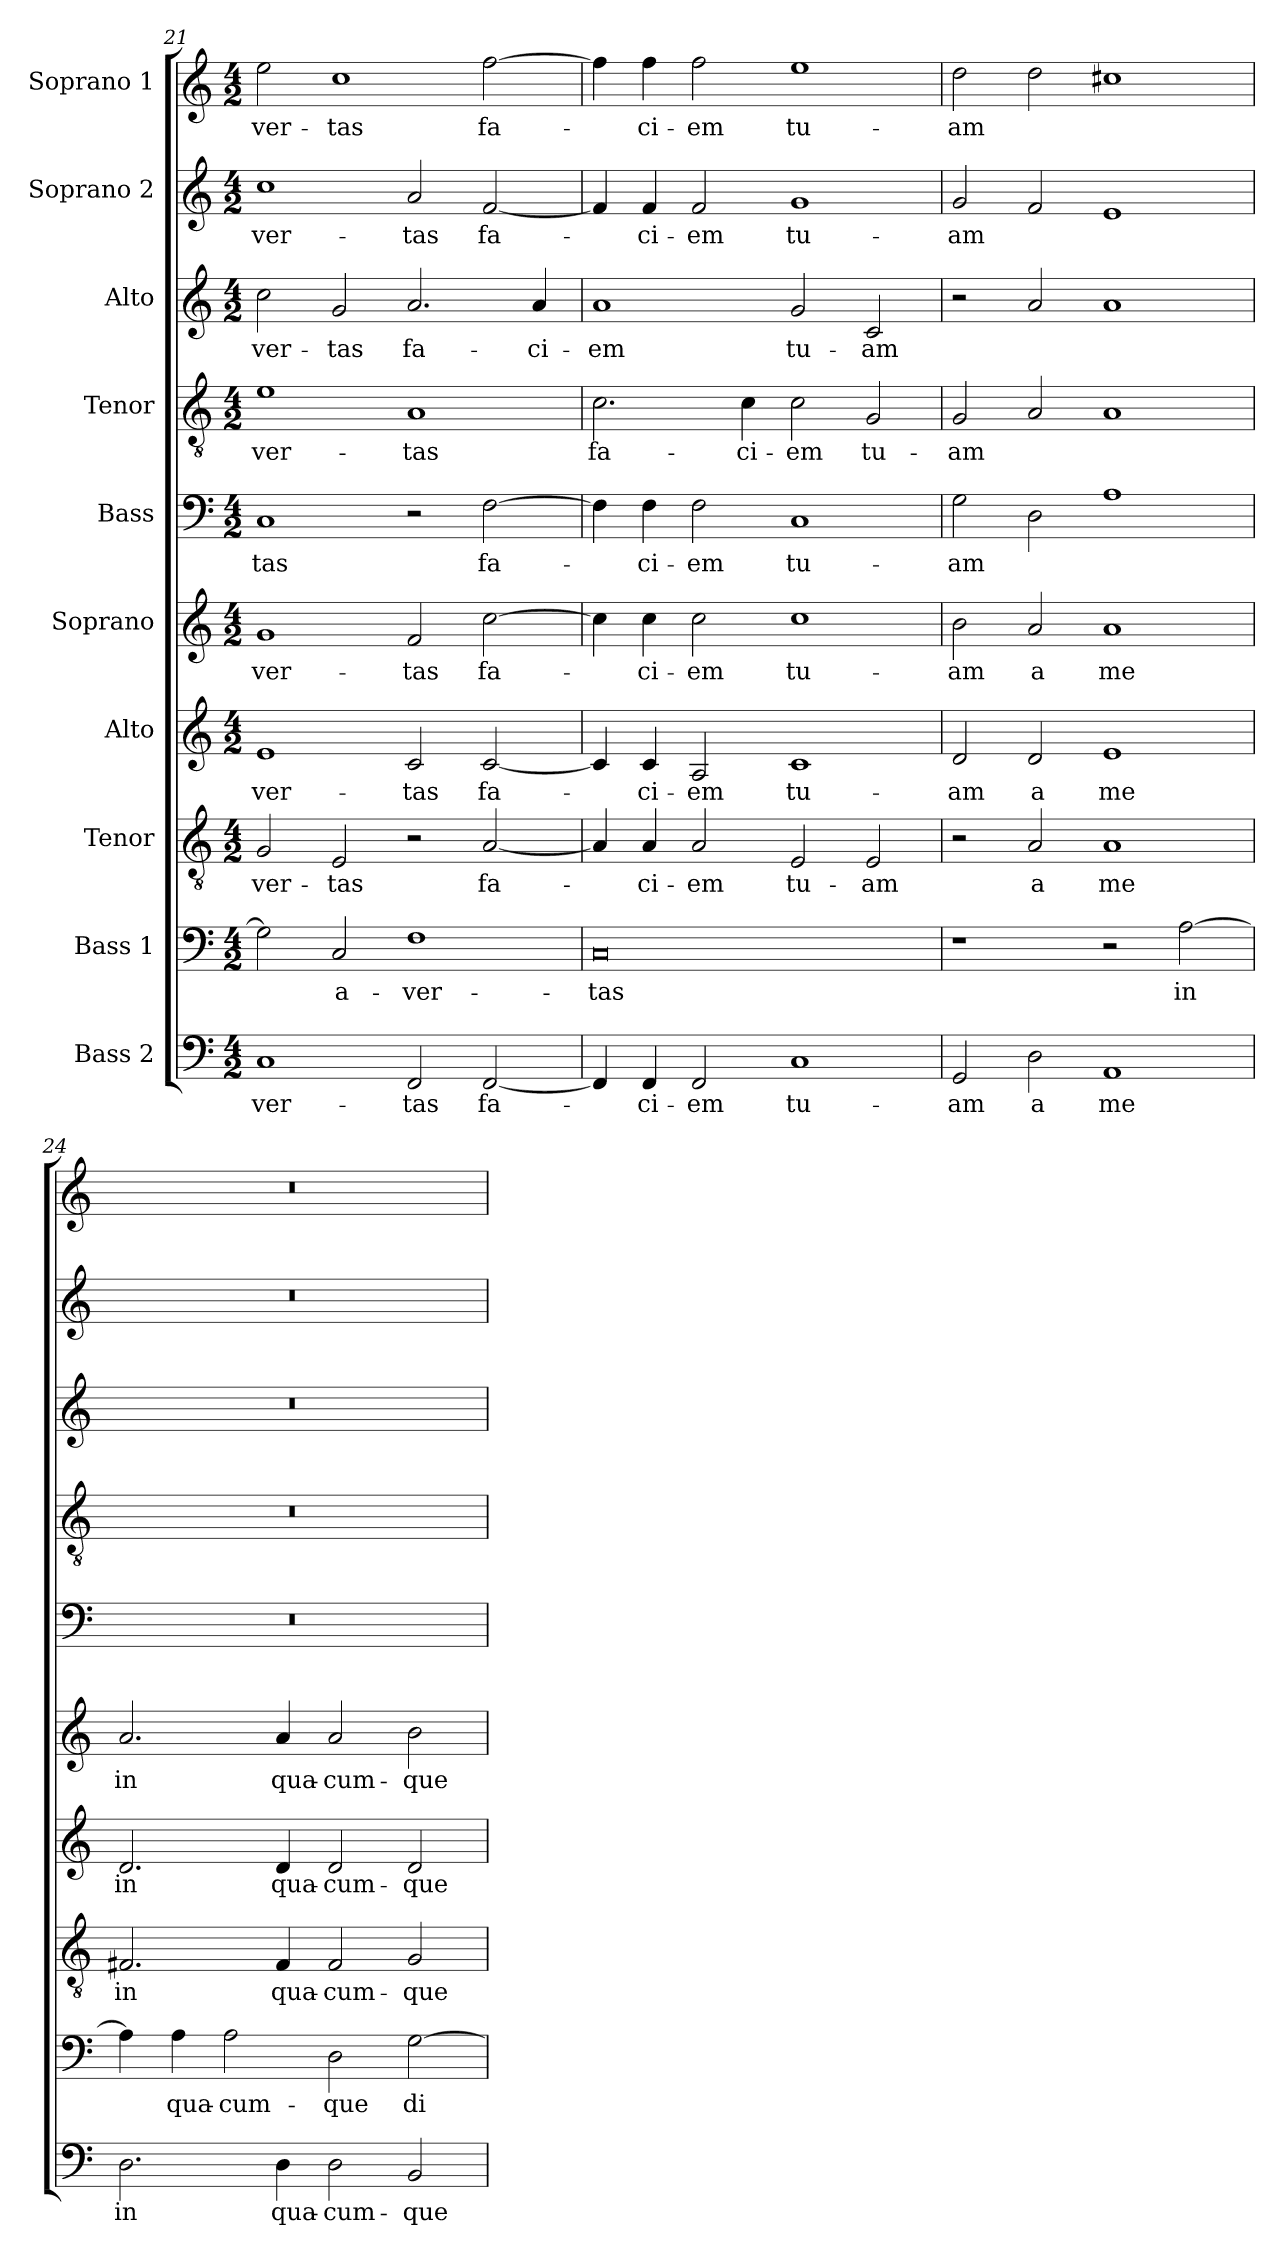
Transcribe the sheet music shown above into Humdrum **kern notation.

**kern	**text	**kern	**text	**kern	**text	**kern	**text	**kern	**text	**kern	**text	**kern	**text	**kern	**text	**kern	**text	**kern	**text
*part10	*part10	*part9	*part9	*part8	*part8	*part7	*part7	*part6	*part6	*part5	*part5	*part4	*part4	*part3	*part3	*part2	*part2	*part1	*part1
*staff10	*staff10	*staff9	*staff9	*staff8	*staff8	*staff7	*staff7	*staff6	*staff6	*staff5	*staff5	*staff4	*staff4	*staff3	*staff3	*staff2	*staff2	*staff1	*staff1
*I"Bass 2	*	*I"Bass 1	*	*I"Tenor	*	*I"Alto	*	*I"Soprano	*	*I"Bass	*	*I"Tenor	*	*I"Alto	*	*I"Soprano 2	*	*I"Soprano 1	*
*clefF4	*	*clefF4	*	*clefGv2	*	*clefG2	*	*clefG2	*	*clefF4	*	*clefGv2	*	*clefG2	*	*clefG2	*	*clefG2	*
*k[]	*	*k[]	*	*k[]	*	*k[]	*	*k[]	*	*k[]	*	*k[]	*	*k[]	*	*k[]	*	*k[]	*
*C:	*	*C:	*	*C:	*	*C:	*	*C:	*	*C:	*	*C:	*	*C:	*	*C:	*	*C:	*
*M4/2	*	*M4/2	*	*M4/2	*	*M4/2	*	*M4/2	*	*M4/2	*	*M4/2	*	*M4/2	*	*M4/2	*	*M4/2	*
=21	=21	=21	=21	=21	=21	=21	=21	=21	=21	=21	=21	=21	=21	=21	=21	=21	=21	=21	=21
1C	-ver-	2G\]	.	2G/	-ver-	1e	-ver-	1g	-ver-	1C	-tas	1e	-ver-	2cc\	-ver-	1cc	-ver-	2ee\	-ver-
.	.	2C/	a-	2E/	-tas	.	.	.	.	.	.	.	.	2g/	-tas	.	.	1cc	-tas
2FF/	-tas	1F	-ver-	2r	.	2c/	-tas	2f/	-tas	2r	.	1A	-tas	2.a/	fa-	2a/	-tas	.	.
[2FF/	fa-	.	.	[2A/	fa-	[2c/	fa-	[2cc\	fa-	[2F\	fa-	.	.	.	.	[2f/	fa-	[2ff\	fa-
.	.	.	.	.	.	.	.	.	.	.	.	.	.	4a/	-ci-	.	.	.	.
=22	=22	=22	=22	=22	=22	=22	=22	=22	=22	=22	=22	=22	=22	=22	=22	=22	=22	=22	=22
4FF/]	.	0C	-tas	4A/]	.	4c/]	.	4cc\]	.	4F\]	.	2.c\	fa-	1a	-em	4f/]	.	4ff\]	.
4FF/	-ci-	.	.	4A/	-ci-	4c/	-ci-	4cc\	-ci-	4F\	-ci-	.	.	.	.	4f/	-ci-	4ff\	-ci-
2FF/	-em	.	.	2A/	-em	2A/	-em	2cc\	-em	2F\	-em	.	.	.	.	2f/	-em	2ff\	-em
.	.	.	.	.	.	.	.	.	.	.	.	4c\	-ci-	.	.	.	.	.	.
1C	tu-	.	.	2E/	tu-	1c	tu-	1cc	tu-	1C	tu-	2c\	-em	2g/	tu-	1g	tu-	1ee	tu-
.	.	.	.	2E/	-am	.	.	.	.	.	.	2G/	tu-	2c/	-am	.	.	.	.
=23	=23	=23	=23	=23	=23	=23	=23	=23	=23	=23	=23	=23	=23	=23	=23	=23	=23	=23	=23
2GG/	-am	1r	.	2r	.	2d/	-am	2b\	-am	2G\	-am	2G/	-am	2r	.	2g/	-am	2dd\	-am
2D\	a	.	.	2A/	a	2d/	a	2a/	a	2D\	.	2A/	.	2a/	.	2f/	.	2dd\	.
1AA	me	2r	.	1A	me	1e	me	1a	me	1A	.	1A	.	1a	.	1e	.	1cc#X	.
.	.	[2A\	in	.	.	.	.	.	.	.	.	.	.	.	.	.	.	.	.
=24	=24	=24	=24	=24	=24	=24	=24	=24	=24	=24	=24	=24	=24	=24	=24	=24	=24	=24	=24
2.D\	in	4A\]	.	2.F#X/	in	2.d/	in	2.a/	in	0r	.	0r	.	0r	.	0r	.	0r	.
.	.	4A\	qua-	.	.	.	.	.	.	.	.	.	.	.	.	.	.	.	.
.	.	2A\	-cum-	.	.	.	.	.	.	.	.	.	.	.	.	.	.	.	.
4D\	qua-	.	.	4F#/	qua-	4d/	qua-	4a/	qua-	.	.	.	.	.	.	.	.	.	.
2D\	-cum-	2D\	-que	2F#/	-cum-	2d/	-cum-	2a/	-cum-	.	.	.	.	.	.	.	.	.	.
2BB/	-que	[2G\	di-	2G/	-que	2d/	-que	2b\	-que	.	.	.	.	.	.	.	.	.	.
=	=	=	=	=	=	=	=	=	=	=	=	=	=	=	=	=	=	=	=
*-	*-	*-	*-	*-	*-	*-	*-	*-	*-	*-	*-	*-	*-	*-	*-	*-	*-	*-	*-
